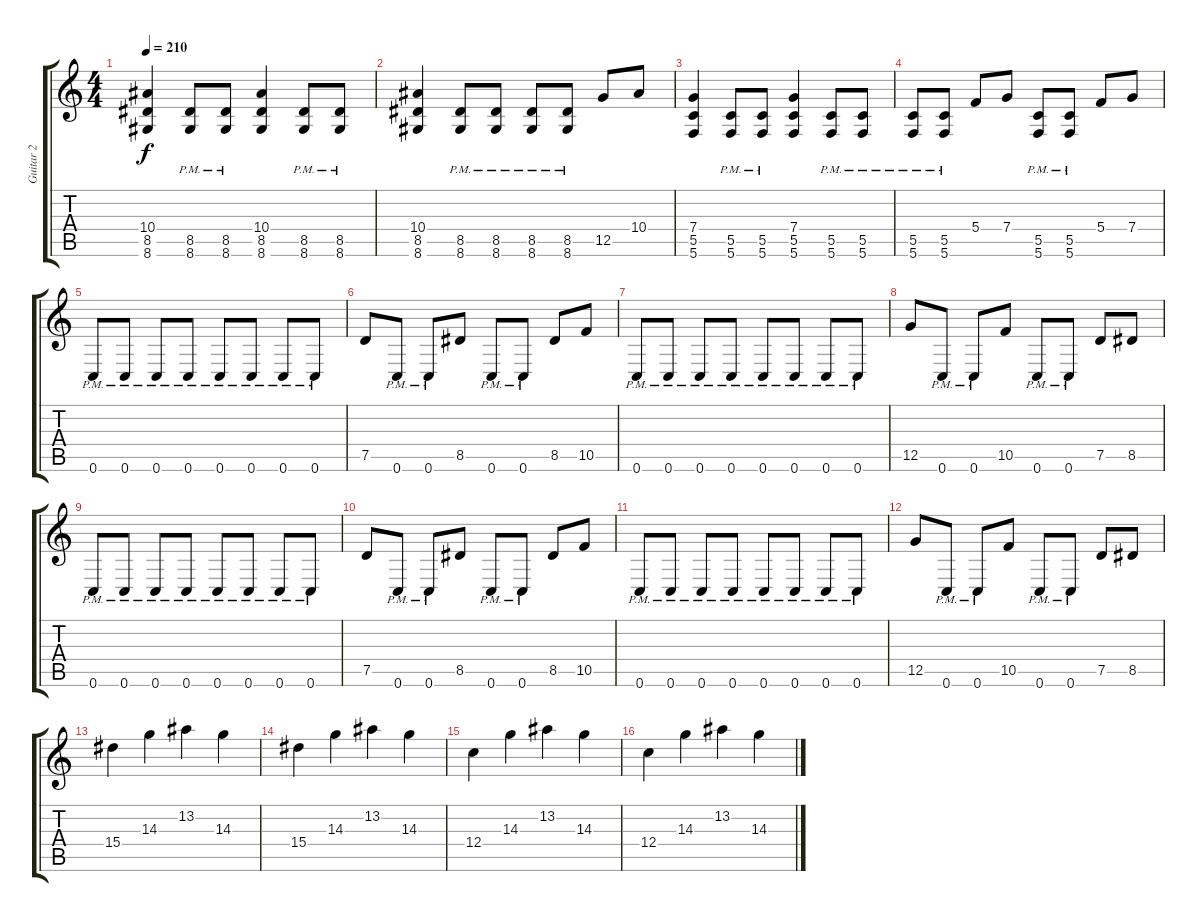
\track ("Guitar 2" "Guitar 2") {instrument distortionguitar}
\staff {score tabs}
\tuning (D4 A3 F3 C3 G2 C2) {hide}
\ts (4 4)
\tempo 210
\clef g2
\ks c
(10.4 8.5 8.6).4{dy f} (8.5 8.6{pm}).8 (8.5 8.6{pm}).8 (10.4 8.5 8.6).4 (8.5 8.6{pm}).8 (8.5 8.6{pm}).8 |
(10.4 8.5 8.6).4 (8.5 8.6{pm}).8 (8.5 8.6{pm}).8 (8.5 8.6{pm}).8 (8.5 8.6{pm}).8 12.5.8 10.4.8 |
(7.4 5.5 5.6).4 (5.5 5.6{pm}).8 (5.5 5.6{pm}).8 (7.4 5.5 5.6).4 (5.5 5.6{pm}).8 (5.5 5.6{pm}).8 |
(5.5 5.6{pm}).8 (5.5 5.6{pm}).8 5.4.8 7.4.8 (5.5 5.6{pm}).8 (5.5 5.6{pm}).8 5.4.8 7.4.8 |
0.6{pm}.8 0.6{pm}.8 0.6{pm}.8 0.6{pm}.8 0.6{pm}.8 0.6{pm}.8 0.6{pm}.8 0.6{pm}.8 |
7.5.8 0.6{pm}.8 0.6{pm}.8 8.5.8 0.6{pm}.8 0.6{pm}.8 8.5.8 10.5.8 |
0.6{pm}.8 0.6{pm}.8 0.6{pm}.8 0.6{pm}.8 0.6{pm}.8 0.6{pm}.8 0.6{pm}.8 0.6{pm}.8 |
12.5.8 0.6{pm}.8 0.6{pm}.8 10.5.8 0.6{pm}.8 0.6{pm}.8 7.5.8 8.5.8 |
0.6{pm}.8 0.6{pm}.8 0.6{pm}.8 0.6{pm}.8 0.6{pm}.8 0.6{pm}.8 0.6{pm}.8 0.6{pm}.8 |
7.5.8 0.6{pm}.8 0.6{pm}.8 8.5.8 0.6{pm}.8 0.6{pm}.8 8.5.8 10.5.8 |
0.6{pm}.8 0.6{pm}.8 0.6{pm}.8 0.6{pm}.8 0.6{pm}.8 0.6{pm}.8 0.6{pm}.8 0.6{pm}.8 |
12.5.8 0.6{pm}.8 0.6{pm}.8 10.5.8 0.6{pm}.8 0.6{pm}.8 7.5.8 8.5.8 |
15.4.4 14.3.4 13.2.4 14.3.4 |
15.4.4 14.3.4 13.2.4 14.3.4 |
12.4.4 14.3.4 13.2.4 14.3.4 |
12.4.4 14.3.4 13.2.4 14.3.4
